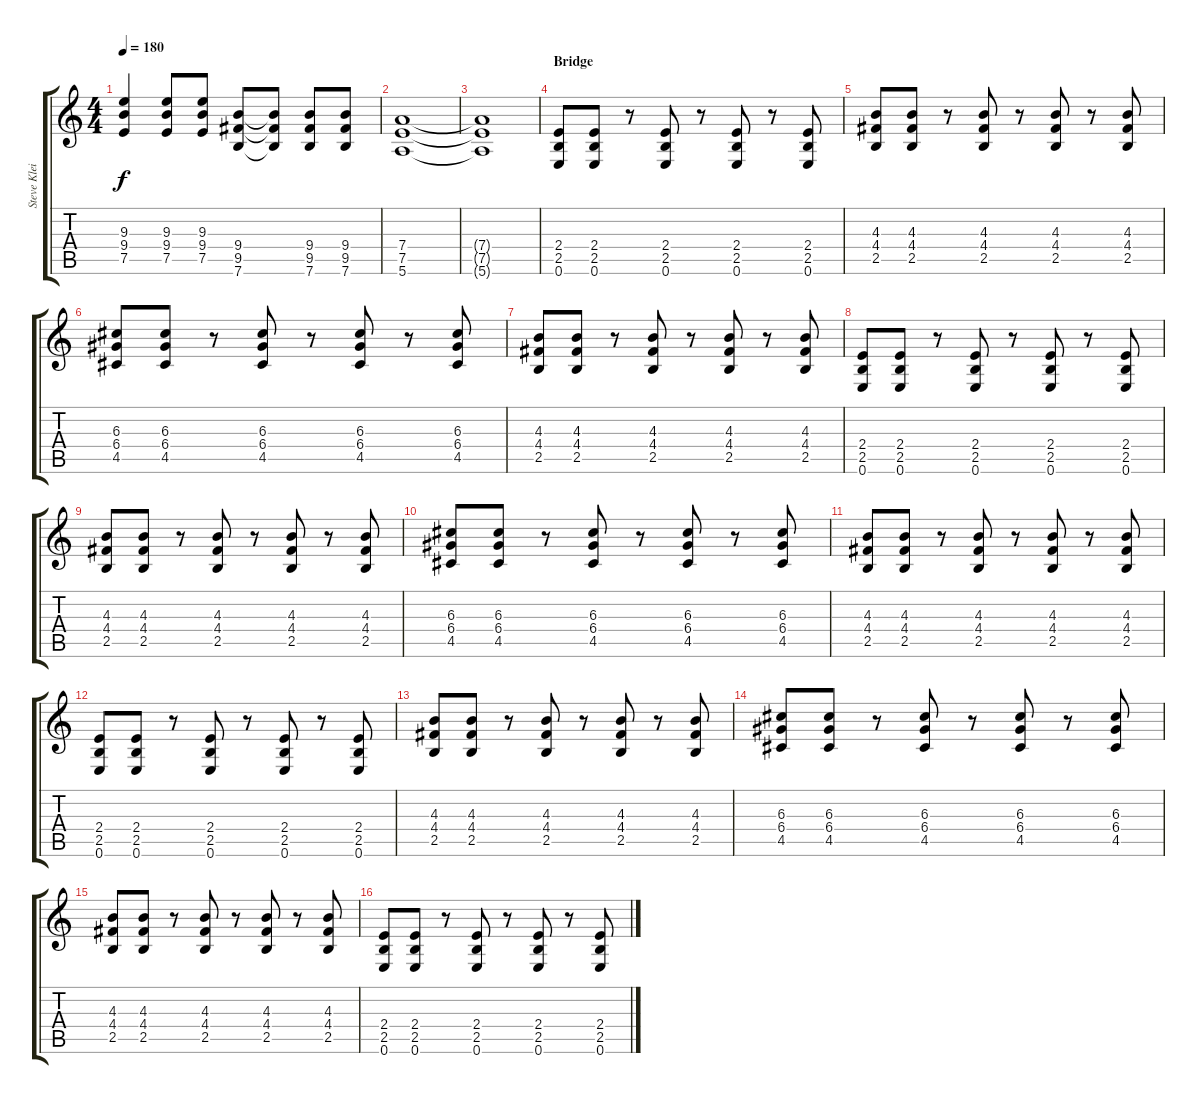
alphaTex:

\track ("Steve Klein - Guitar" "Steve Klei") {instrument overdrivenguitar}
\staff {score tabs}
\tuning (E4 B3 G3 D3 A2 E2) {hide}
\ts (4 4)
\tempo 180
\clef g2
\ks c
(9.3 9.4 7.5).4{dy f} (9.3 9.4 7.5).8 (9.3 9.4 7.5).8 (9.4 9.5 7.6).8 (9.4{t} 9.5{t} 7.6{t}).8 (9.4 9.5 7.6).8 (9.4 9.5 7.6).8 |
(7.4 7.5 5.6).1 |
(7.4{t} 7.5{t} 5.6{t}).1 |
\section ("" "Bridge")
(2.4 2.5 0.6).8 (2.4 2.5 0.6).8 r.8 (2.4 2.5 0.6).8 r.8 (2.4 2.5 0.6).8 r.8 (2.4 2.5 0.6).8 |
(4.3 4.4 2.5).8 (4.3 4.4 2.5).8 r.8 (4.3 4.4 2.5).8 r.8 (4.3 4.4 2.5).8 r.8 (4.3 4.4 2.5).8 |
(6.3 6.4 4.5).8 (6.3 6.4 4.5).8 r.8 (6.3 6.4 4.5).8 r.8 (6.3 6.4 4.5).8 r.8 (6.3 6.4 4.5).8 |
(4.3 4.4 2.5).8 (4.3 4.4 2.5).8 r.8 (4.3 4.4 2.5).8 r.8 (4.3 4.4 2.5).8 r.8 (4.3 4.4 2.5).8 |
(2.4 2.5 0.6).8 (2.4 2.5 0.6).8 r.8 (2.4 2.5 0.6).8 r.8 (2.4 2.5 0.6).8 r.8 (2.4 2.5 0.6).8 |
(4.3 4.4 2.5).8 (4.3 4.4 2.5).8 r.8 (4.3 4.4 2.5).8 r.8 (4.3 4.4 2.5).8 r.8 (4.3 4.4 2.5).8 |
(6.3 6.4 4.5).8 (6.3 6.4 4.5).8 r.8 (6.3 6.4 4.5).8 r.8 (6.3 6.4 4.5).8 r.8 (6.3 6.4 4.5).8 |
(4.3 4.4 2.5).8 (4.3 4.4 2.5).8 r.8 (4.3 4.4 2.5).8 r.8 (4.3 4.4 2.5).8 r.8 (4.3 4.4 2.5).8 |
(2.4 2.5 0.6).8 (2.4 2.5 0.6).8 r.8 (2.4 2.5 0.6).8 r.8 (2.4 2.5 0.6).8 r.8 (2.4 2.5 0.6).8 |
(4.3 4.4 2.5).8 (4.3 4.4 2.5).8 r.8 (4.3 4.4 2.5).8 r.8 (4.3 4.4 2.5).8 r.8 (4.3 4.4 2.5).8 |
(6.3 6.4 4.5).8 (6.3 6.4 4.5).8 r.8 (6.3 6.4 4.5).8 r.8 (6.3 6.4 4.5).8 r.8 (6.3 6.4 4.5).8 |
(4.3 4.4 2.5).8 (4.3 4.4 2.5).8 r.8 (4.3 4.4 2.5).8 r.8 (4.3 4.4 2.5).8 r.8 (4.3 4.4 2.5).8 |
(2.4 2.5 0.6).8 (2.4 2.5 0.6).8 r.8 (2.4 2.5 0.6).8 r.8 (2.4 2.5 0.6).8 r.8 (2.4 2.5 0.6).8
